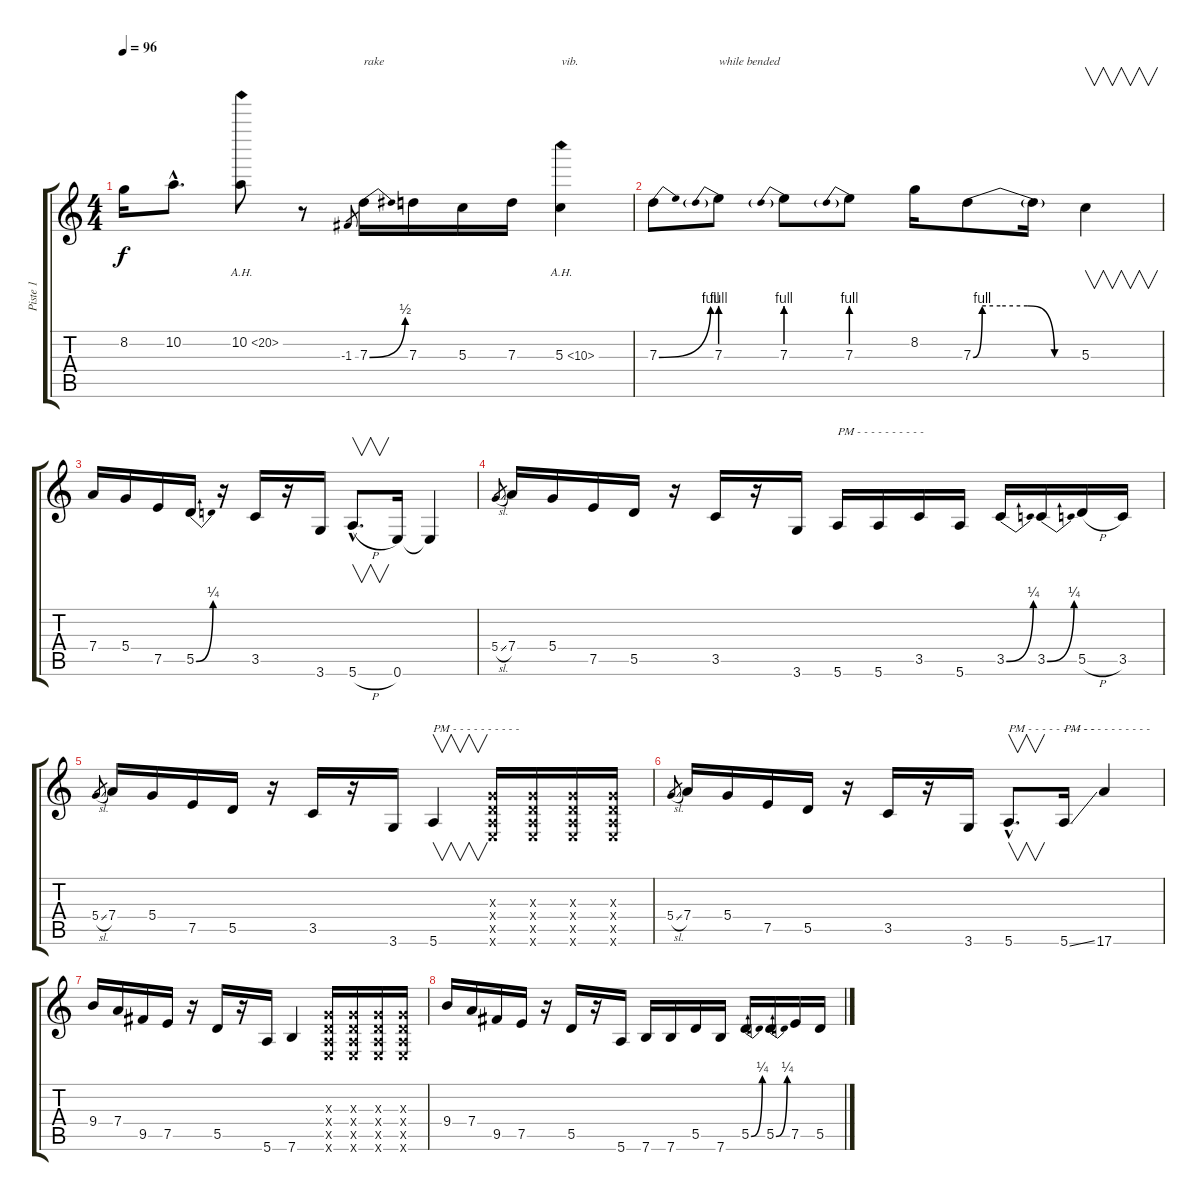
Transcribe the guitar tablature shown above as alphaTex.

\track ("Piste 1" "Piste 1") {instrument overdrivenguitar}
\staff {score tabs}
\tuning (E4 B3 G3 D3 A2 E2) {hide}
\ts (4 4)
\tempo 96
\clef g2
\ks c
8.2.16{dy f} 10.2{hac}.8{d} 10.2{ah 10}.8 r.8 -1.3.8{gr} 7.3{be (bend 0 0 60 2)}.16{txt "rake"} 7.3.16 5.3.16 7.3.16 5.3{ah 5}.4{txt "vib."} |
7.3{be (bend 0 0 60 4)}.8 7.3{be (prebend 0 4 60 4)}.8{txt "while bended"} 7.3{be (prebend 0 4 60 4)}.8 7.3{be (prebend 0 4 60 4)}.8 8.2.16 7.3{be (custom 0 0 5 4 15 4 30 4 45 0 60 0)}.8 7.3{t}.16 5.3.4{v} |
7.4.16 5.4.16 7.5.16 5.5{be (bend 0 0 60 1)}.16 r.16 3.5.16 r.16 3.6.16 5.6{h hac}.8{v d} 0.6.16 0.6{t}.4 |
5.4{sl}.8{gr} 7.4.16 5.4.16 7.5.16 5.5.16 r.16 3.5.16 r.16 3.6.16 5.6.16{txt "PM - - - - - - - - - -"} 5.6.16 3.5.16 5.6.16 3.5{be (bend 0 0 60 1)}.16 3.5{be (bend 0 0 60 1)}.16 5.5{h}.16 3.5.16 |
5.4{sl}.8{gr} 7.4.16 5.4.16 7.5.16 5.5.16 r.16 3.5.16 r.16 3.6.16 5.6.4{v txt "PM - - - - - - - - - -"} (0.3{x} 0.4{x} 0.5{x} 0.6{x}).16 (0.3{x} 0.4{x} 0.5{x} 0.6{x}).16 (0.3{x} 0.4{x} 0.5{x} 0.6{x}).16 (0.3{x} 0.4{x} 0.5{x} 0.6{x}).16 |
5.4{sl}.8{gr} 7.4.16 5.4.16 7.5.16 5.5.16 r.16 3.5.16 r.16 3.6.16 5.6{hac}.8{v d txt "PM - - - - - - - - - -"} 5.6{ss}.16{txt "PM - - - - - - - - - -"} 17.6.4 |
9.4.16 7.4.16 9.5.16 7.5.16 r.16 5.5.16 r.16 5.6.16 7.6.4 (0.3{x} 0.4{x} 0.5{x} 0.6{x}).16 (0.3{x} 0.4{x} 0.5{x} 0.6{x}).16 (0.3{x} 0.4{x} 0.5{x} 0.6{x}).16 (0.3{x} 0.4{x} 0.5{x} 0.6{x}).16 |
9.4.16 7.4.16 9.5.16 7.5.16 r.16 5.5.16 r.16 5.6.16 7.6.16 7.6.16 5.5.16 7.6.16 5.5{be (bend 0 0 60 1)}.16 5.5{be (bend 0 0 60 1)}.16 7.5.16 5.5.16
